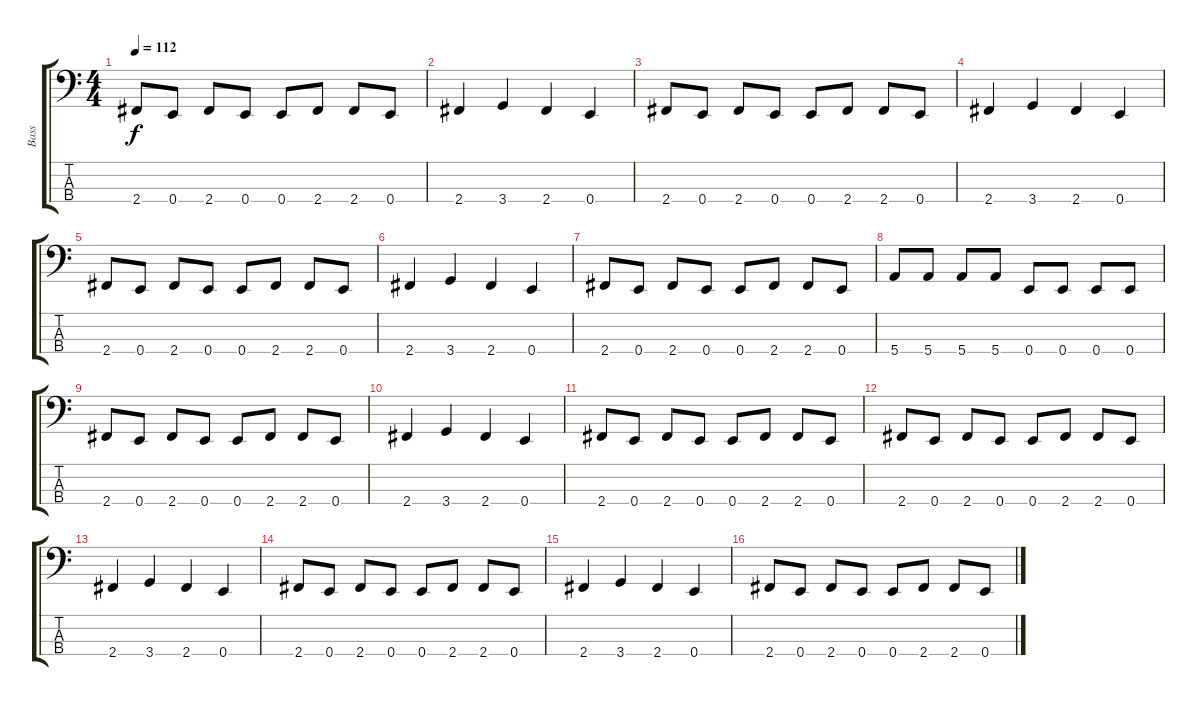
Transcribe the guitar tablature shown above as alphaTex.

\track ("Bass" "Bass") {instrument electricbassfinger}
\staff {score tabs}
\tuning (G2 D2 A1 E1) {hide}
\ts (4 4)
\tempo 112
\clef f4
\ks c
2.4.8{dy f instrument electricbassfinger} 0.4.8 2.4.8 0.4.8 0.4.8 2.4.8 2.4.8 0.4.8 |
2.4.4 3.4.4 2.4.4 0.4.4 |
2.4.8 0.4.8 2.4.8 0.4.8 0.4.8 2.4.8 2.4.8 0.4.8 |
2.4.4 3.4.4 2.4.4 0.4.4 |
2.4.8 0.4.8 2.4.8 0.4.8 0.4.8 2.4.8 2.4.8 0.4.8 |
2.4.4 3.4.4 2.4.4 0.4.4 |
2.4.8 0.4.8 2.4.8 0.4.8 0.4.8 2.4.8 2.4.8 0.4.8 |
5.4.8 5.4.8 5.4.8 5.4.8 0.4.8 0.4.8 0.4.8 0.4.8 |
2.4.8 0.4.8 2.4.8 0.4.8 0.4.8 2.4.8 2.4.8 0.4.8 |
2.4.4 3.4.4 2.4.4 0.4.4 |
2.4.8 0.4.8 2.4.8 0.4.8 0.4.8 2.4.8 2.4.8 0.4.8 |
2.4.8 0.4.8 2.4.8 0.4.8 0.4.8 2.4.8 2.4.8 0.4.8 |
2.4.4 3.4.4 2.4.4 0.4.4 |
2.4.8 0.4.8 2.4.8 0.4.8 0.4.8 2.4.8 2.4.8 0.4.8 |
2.4.4 3.4.4 2.4.4 0.4.4 |
2.4.8 0.4.8 2.4.8 0.4.8 0.4.8 2.4.8 2.4.8 0.4.8
